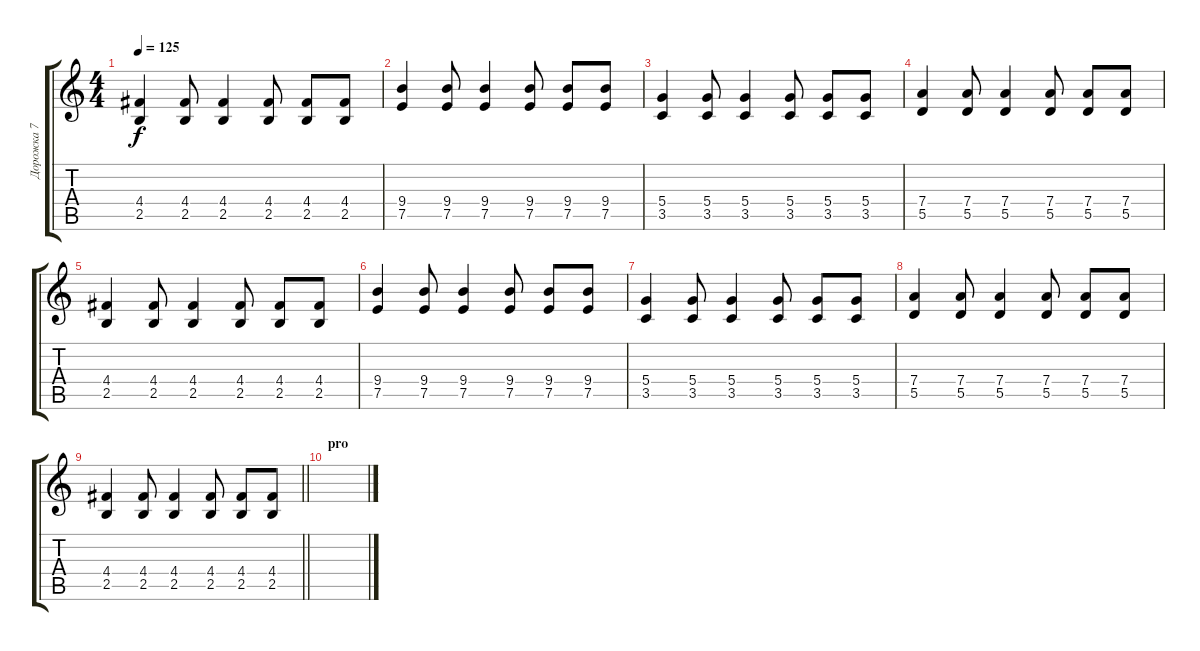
\track ("Дорожка 7" "Дорожка 7") {instrument distortionguitar}
\staff {score tabs}
\tuning (E4 B3 G3 D3 A2 E2) {hide}
\ts (4 4)
\tempo 125
\clef g2
\ks c
(4.4 2.5).4{dy f} (4.4 2.5).8 (4.4 2.5).4 (4.4 2.5).8 (4.4 2.5).8 (4.4 2.5).8 |
(9.4 7.5).4 (9.4 7.5).8 (9.4 7.5).4 (9.4 7.5).8 (9.4 7.5).8 (9.4 7.5).8 |
(5.4 3.5).4 (5.4 3.5).8 (5.4 3.5).4 (5.4 3.5).8 (5.4 3.5).8 (5.4 3.5).8 |
(7.4 5.5).4 (7.4 5.5).8 (7.4 5.5).4 (7.4 5.5).8 (7.4 5.5).8 (7.4 5.5).8 |
(4.4 2.5).4 (4.4 2.5).8 (4.4 2.5).4 (4.4 2.5).8 (4.4 2.5).8 (4.4 2.5).8 |
(9.4 7.5).4 (9.4 7.5).8 (9.4 7.5).4 (9.4 7.5).8 (9.4 7.5).8 (9.4 7.5).8 |
(5.4 3.5).4 (5.4 3.5).8 (5.4 3.5).4 (5.4 3.5).8 (5.4 3.5).8 (5.4 3.5).8 |
(7.4 5.5).4 (7.4 5.5).8 (7.4 5.5).4 (7.4 5.5).8 (7.4 5.5).8 (7.4 5.5).8 |
\barLineRight lightlight
(4.4 2.5).4 (4.4 2.5).8 (4.4 2.5).4 (4.4 2.5).8 (4.4 2.5).8 (4.4 2.5).8 |
\section ("" "pro")
